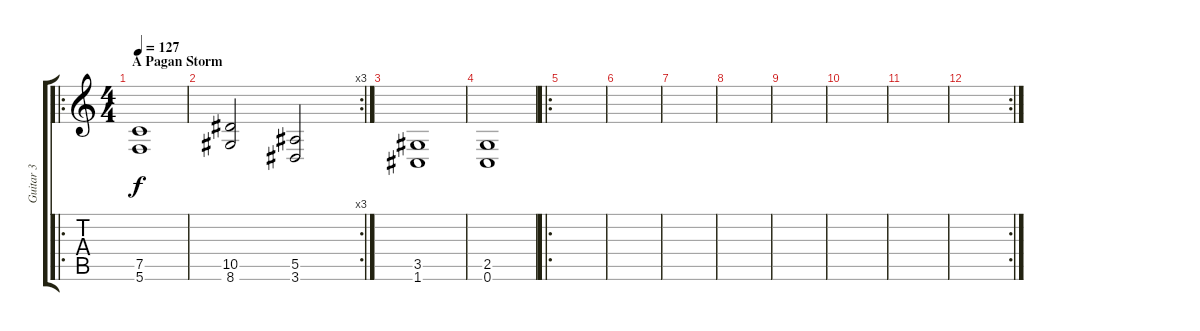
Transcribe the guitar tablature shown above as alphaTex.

\track ("Guitar 3" "Guitar 3") {instrument overdrivenguitar}
\staff {score tabs}
\tuning (C4 G3 Eb3 Bb2 F2 C2) {hide}
\ro
\ts (4 4)
\section ("" "A Pagan Storm")
\tempo 127
\clef g2
\ks c
(7.5 5.6).1{dy f} |
\rc 3
(10.5 8.6).2 (5.5 3.6).2 |
(3.5 1.6).1 |
(2.5 0.6).1 |
\ro
|
|
|
|
|
|
|
\rc 2
